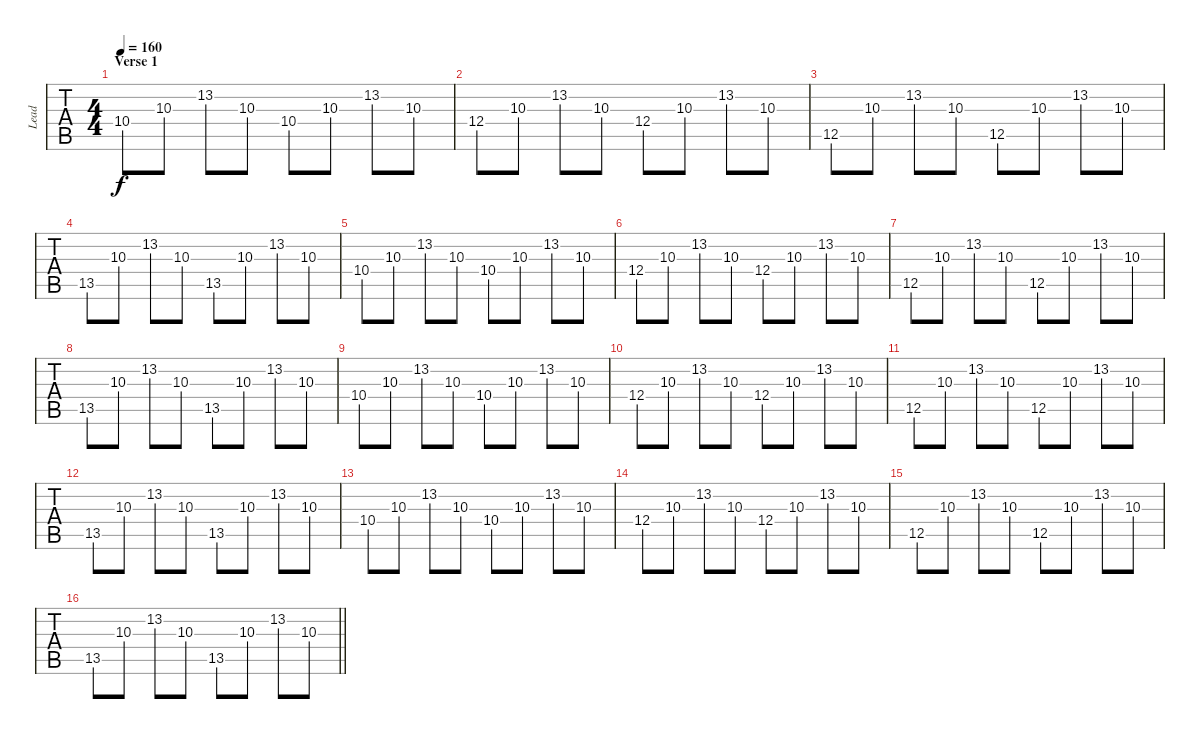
\track ("Lead" "Lead") {instrument distortionguitar}
\staff {tabs}
\tuning (Eb4 Bb3 Gb3 Db3 Ab2 Db2) {hide}
\ts (4 4)
\section ("" "Verse 1")
\tempo 160
\clef g2
\ks c
10.4.8{dy f} 10.3.8 13.2.8 10.3.8 10.4.8 10.3.8 13.2.8 10.3.8 |
12.4.8 10.3.8 13.2.8 10.3.8 12.4.8 10.3.8 13.2.8 10.3.8 |
12.5.8 10.3.8 13.2.8 10.3.8 12.5.8 10.3.8 13.2.8 10.3.8 |
13.5.8 10.3.8 13.2.8 10.3.8 13.5.8 10.3.8 13.2.8 10.3.8 |
10.4.8 10.3.8 13.2.8 10.3.8 10.4.8 10.3.8 13.2.8 10.3.8 |
12.4.8 10.3.8 13.2.8 10.3.8 12.4.8 10.3.8 13.2.8 10.3.8 |
12.5.8 10.3.8 13.2.8 10.3.8 12.5.8 10.3.8 13.2.8 10.3.8 |
13.5.8 10.3.8 13.2.8 10.3.8 13.5.8 10.3.8 13.2.8 10.3.8 |
10.4.8 10.3.8 13.2.8 10.3.8 10.4.8 10.3.8 13.2.8 10.3.8 |
12.4.8 10.3.8 13.2.8 10.3.8 12.4.8 10.3.8 13.2.8 10.3.8 |
12.5.8 10.3.8 13.2.8 10.3.8 12.5.8 10.3.8 13.2.8 10.3.8 |
13.5.8 10.3.8 13.2.8 10.3.8 13.5.8 10.3.8 13.2.8 10.3.8 |
10.4.8 10.3.8 13.2.8 10.3.8 10.4.8 10.3.8 13.2.8 10.3.8 |
12.4.8 10.3.8 13.2.8 10.3.8 12.4.8 10.3.8 13.2.8 10.3.8 |
12.5.8 10.3.8 13.2.8 10.3.8 12.5.8 10.3.8 13.2.8 10.3.8 |
\barLineRight lightlight
13.5.8 10.3.8 13.2.8 10.3.8 13.5.8 10.3.8 13.2.8 10.3.8
